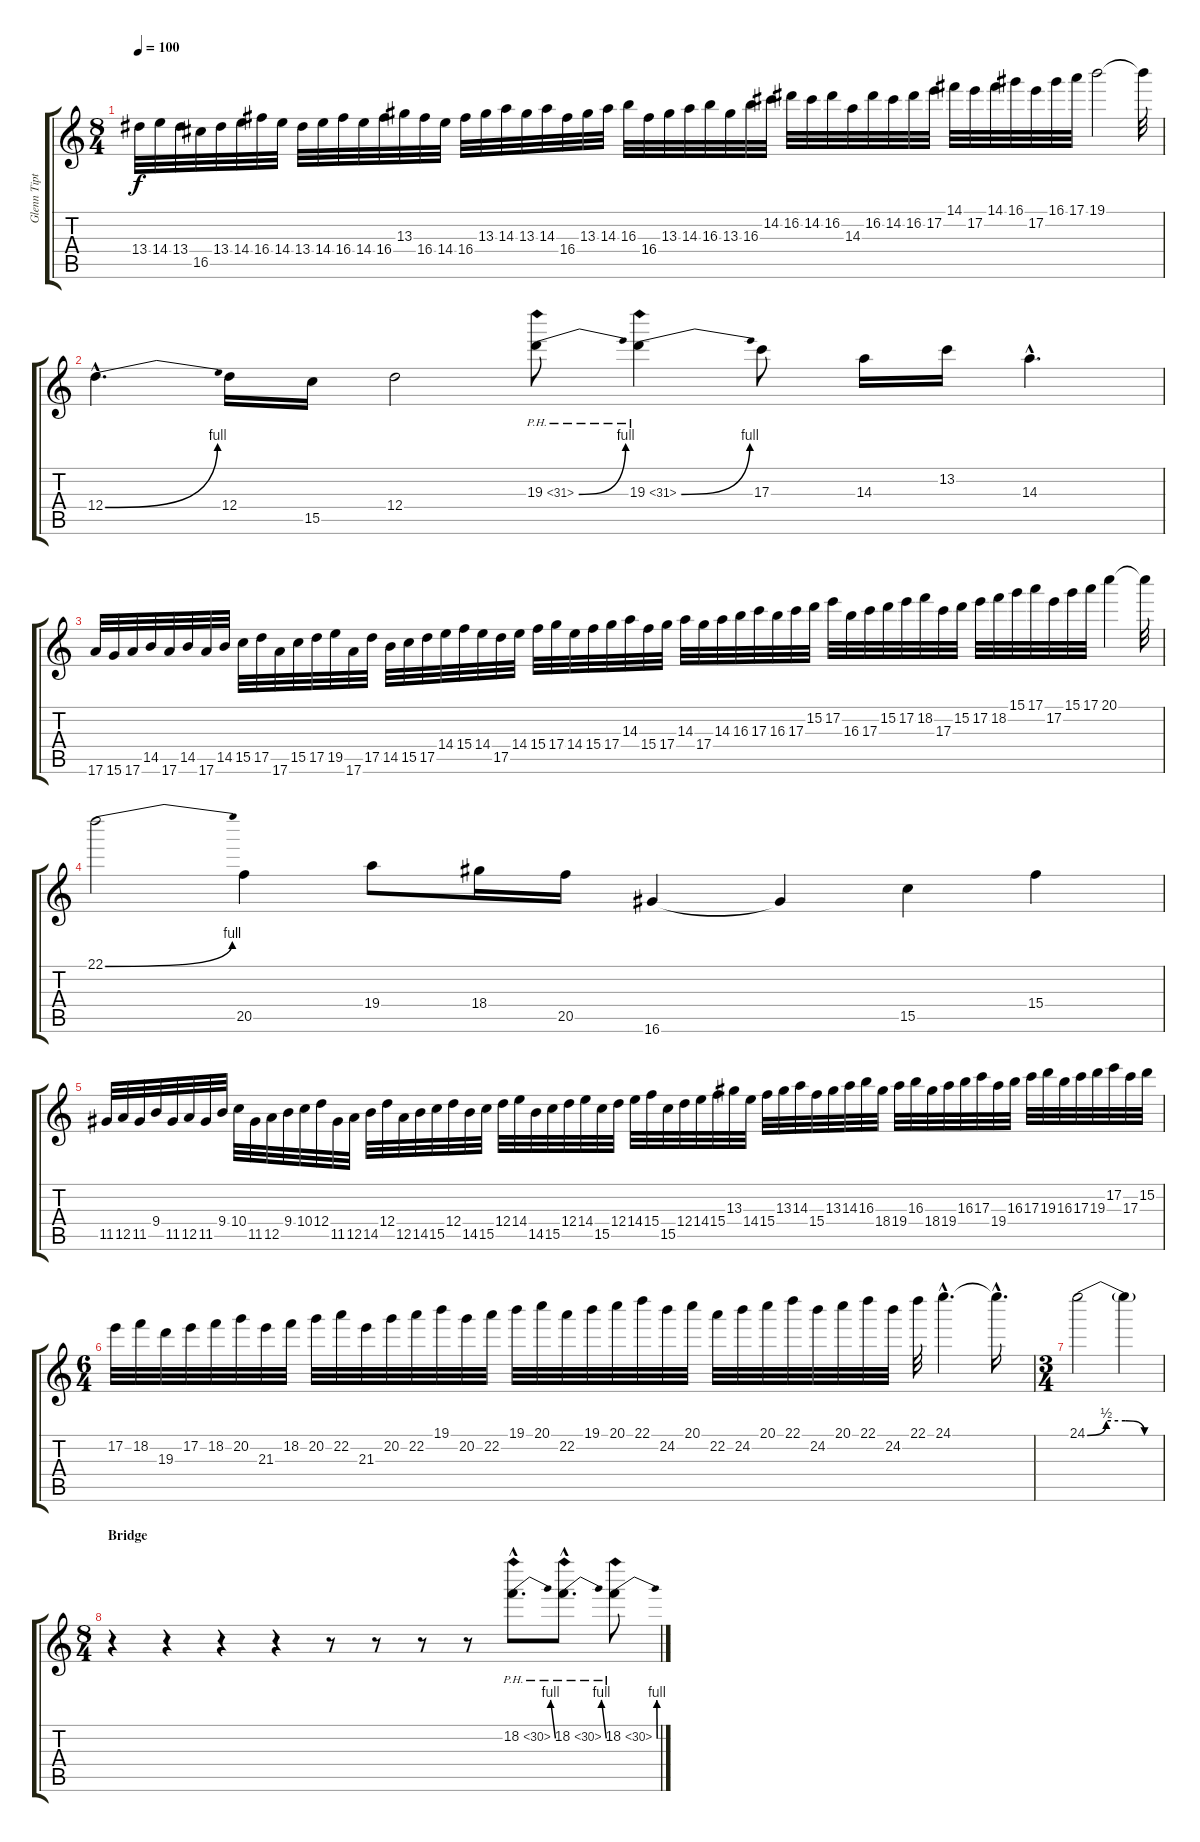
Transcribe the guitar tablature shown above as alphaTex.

\track ("Glenn Tipton" "Glenn Tipt") {instrument overdrivenguitar}
\staff {score tabs}
\tuning (E4 B3 G3 D3 A2 E2) {hide}
\ts (8 4)
\tempo 100
\clef g2
\ks c
13.4.32{dy f} 14.4.32 13.4.32 16.5.32 13.4.32 14.4.32 16.4.32 14.4.32 13.4.32 14.4.32 16.4.32 14.4.32 16.4.32 13.3.32 16.4.32 14.4.32 16.4.32 13.3.32 14.3.32 13.3.32 14.3.32 16.4.32 13.3.32 14.3.32 16.3.32 16.4.32 13.3.32 14.3.32 16.3.32 13.3.32 16.3.32 14.2.32 16.2.32 14.2.32 16.2.32 14.3.32 16.2.32 14.2.32 16.2.32 17.2.32 14.1.32 17.2.32 14.1.32 16.1.32 17.2.32 16.1.32 17.1.32 19.1.2 19.1{t}.32 |
12.4{be (bend 0 0 60 4) hac}.4{d} 12.4.16 15.5.16 12.4.2 19.3{be (bend 0 0 60 4) ph 12}.8 19.3{be (bend 0 0 60 4) ph 12}.4 17.3.8 14.3.16 13.2.16 14.3{hac}.4{d} |
17.6.32 15.6.32 17.6.32 14.5.32 17.6.32 14.5.32 17.6.32 14.5.32 15.5.32 17.5.32 17.6.32 15.5.32 17.5.32 19.5.32 17.6.32 17.5.32 14.5.32 15.5.32 17.5.32 14.4.32 15.4.32 14.4.32 17.5.32 14.4.32 15.4.32 17.4.32 14.4.32 15.4.32 17.4.32 14.3.32 15.4.32 17.4.32 14.3.32 17.4.32 14.3.32 16.3.32 17.3.32 16.3.32 17.3.32 15.2.32 17.2.32 16.3.32 17.3.32 15.2.32 17.2.32 18.2.32 17.3.32 15.2.32 17.2.32 18.2.32 15.1.32 17.1.32 17.2.32 15.1.32 17.1.32 20.1.4 20.1{t}.32 |
22.1{be (bend 0 0 60 4)}.2 20.5.4 19.4.8 18.4.16 20.5.16 16.6.4 16.6{t}.4 15.5.4 15.4.4 |
11.5.32 12.5.32 11.5.32 9.4.32 11.5.32 12.5.32 11.5.32 9.4.32 10.4.32 11.5.32 12.5.32 9.4.32 10.4.32 12.4.32 11.5.32 12.5.32 14.5.32 12.4.32 12.5.32 14.5.32 15.5.32 12.4.32 14.5.32 15.5.32 12.4.32 14.4.32 14.5.32 15.5.32 12.4.32 14.4.32 15.5.32 12.4.32 14.4.32 15.4.32 15.5.32 12.4.32 14.4.32 15.4.32 13.3.32 14.4.32 15.4.32 13.3.32 14.3.32 15.4.32 13.3.32 14.3.32 16.3.32 18.4.32 19.4.32 16.3.32 18.4.32 19.4.32 16.3.32 17.3.32 19.4.32 16.3.32 17.3.32 19.3.32 16.3.32 17.3.32 19.3.32 17.2.32 17.3.32 15.2.32 |
\ts (6 4)
17.2.32 18.2.32 19.3.32 17.2.32 18.2.32 20.2.32 21.3.32 18.2.32 20.2.32 22.2.32 21.3.32 20.2.32 22.2.32 19.1.32 20.2.32 22.2.32 19.1.32 20.1.32 22.2.32 19.1.32 20.1.32 22.1.32 24.2.32 20.1.32 22.2.32 24.2.32 20.1.32 22.1.32 24.2.32 20.1.32 22.1.32 24.2.32 22.1.32 24.1{hac}.4{d} 24.1{hac t}.16{d} |
\ts (3 4)
24.1{be (custom 0 0 15 2 30 2 45 0 60 0)}.2 24.1{t}.4 |
\ts (8 4)
\section ("" "Bridge")
r.4 r.4 r.4 r.4 r.8 r.8 r.8 r.8 18.2{be (bend 0 0 60 4) ph 12 hac}.8{d} 18.2{be (bend 0 0 60 4) ph 12 hac}.8{d} 18.2{be (bend 0 0 60 4) ph 12}.8
